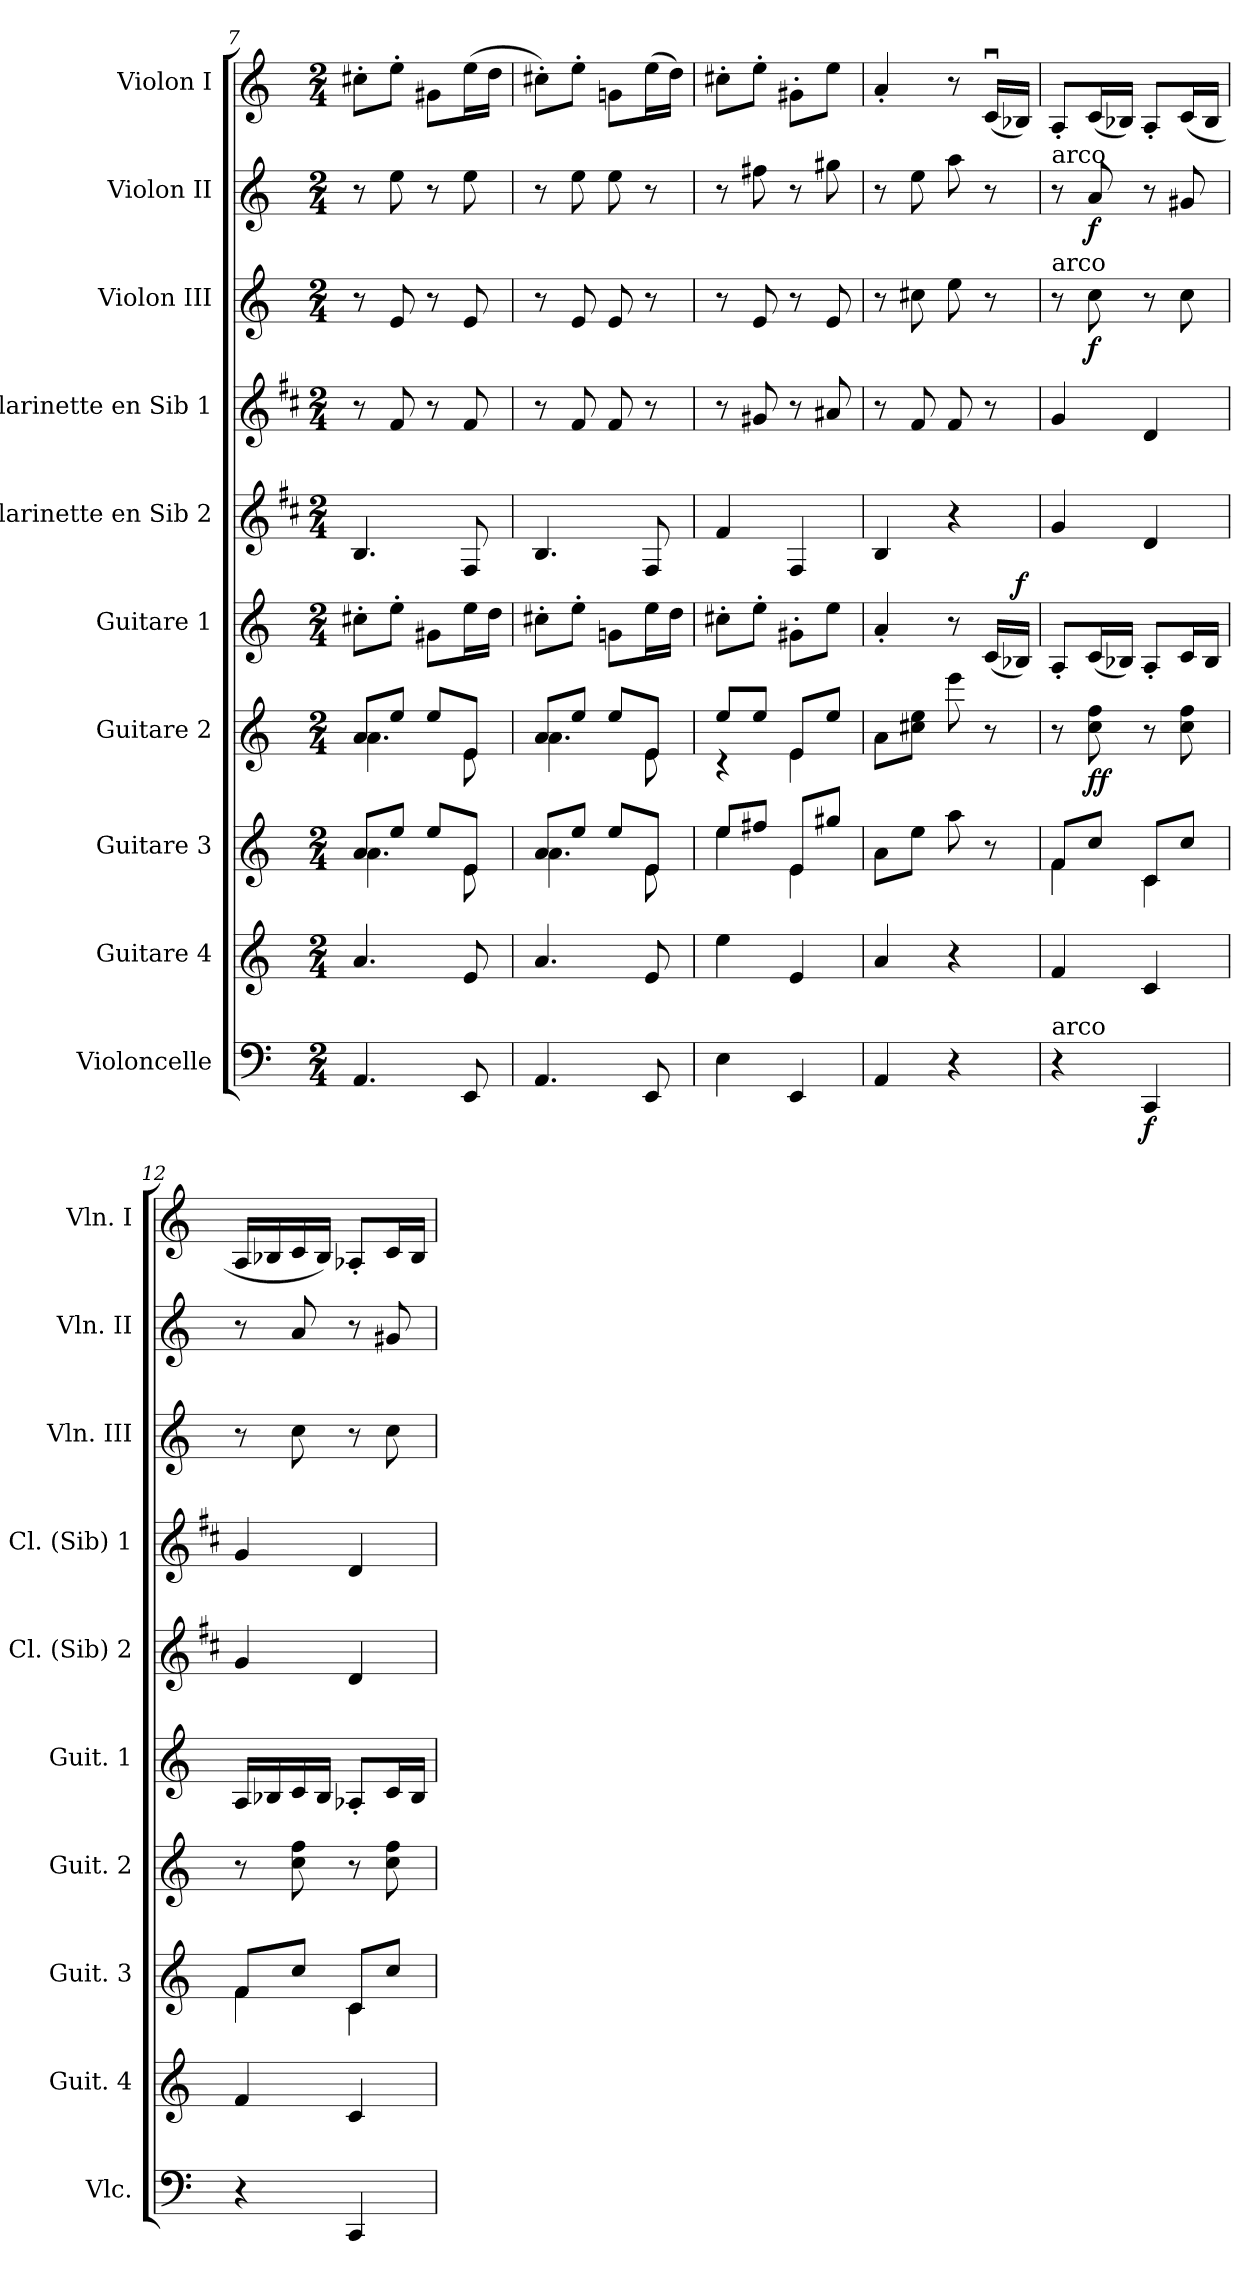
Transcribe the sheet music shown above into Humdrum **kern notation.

**kern	**dynam	**kern	**kern	**kern	**dynam	**kern	**dynam	**kern	**kern	**kern	**dynam	**kern	**dynam	**kern
*part10	*part10	*part9	*part8	*part7	*part7	*part6	*part6	*part5	*part4	*part3	*part3	*part2	*part2	*part1
*staff10	*staff10	*staff9	*staff8	*staff7	*staff7	*staff6	*staff6	*staff5	*staff4	*staff3	*staff3	*staff2	*staff2	*staff1
*I"Violoncelle	*	*I"Guitare 4	*I"Guitare 3	*I"Guitare 2	*	*I"Guitare 1	*	*I"Clarinette en Sib 2	*I"Clarinette en Sib 1	*I"Violon III	*	*I"Violon II	*	*I"Violon I
*I'Vlc.	*	*I'Guit. 4	*I'Guit. 3	*I'Guit. 2	*	*I'Guit. 1	*	*I'Cl. (Sib) 2	*I'Cl. (Sib) 1	*I'Vln. III	*	*I'Vln. II	*	*I'Vln. I
*clefF4	*	*clefG2	*clefG2	*clefG2	*	*clefG2	*	*clefG2	*clefG2	*clefG2	*	*clefG2	*	*clefG2
*	*	*ITrd7c12	*ITrd7c12	*ITrd7c12	*	*ITrd7c12	*	*ITrd1c2	*ITrd1c2	*	*	*	*	*
*k[]	*	*k[]	*k[]	*k[]	*	*k[]	*	*k[]	*k[]	*k[]	*	*k[]	*	*k[]
*C:	*	*C:	*C:	*C:	*	*C:	*	*C:	*C:	*C:	*	*C:	*	*C:
*M2/4	*	*M2/4	*M2/4	*M2/4	*	*M2/4	*	*M2/4	*M2/4	*M2/4	*	*M2/4	*	*M2/4
=7	=7	=7	=7	=7	=7	=7	=7	=7	=7	=7	=7	=7	=7	=7
*	*	*	*^	*^	*	*	*	*	*	*	*	*	*	*
4.AA/	.	4.A/	8A/L	4.A\	8A/L	4.A\	.	8c#X'>\L	.	4.A/	8r	8r	.	8r	.	8cc#X'>\L
.	.	.	8e/J	.	8e/J	.	.	8e'>\J	.	.	8e/	8e/	.	8ee\	.	8ee'>\J
.	.	.	8e/L	.	8e/L	.	.	8G#X\L	.	.	8r	8r	.	8r	.	8g#X\L
8EE/	.	8E/	8E/J	8E\	8E/J	8E\	.	16e\L	.	8E/	8e/	8e/	.	8ee\	.	(>16ee\L
.	.	.	.	.	.	.	.	16d\JJ	.	.	.	.	.	.	.	16dd\JJ
=8	=8	=8	=8	=8	=8	=8	=8	=8	=8	=8	=8	=8	=8	=8	=8	=8
4.AA/	.	4.A/	8A/L	4.A\	8A/L	4.A\	.	8c#X'>\L	.	4.A/	8r	8r	.	8r	.	8cc#X'>\L)
.	.	.	8e/J	.	8e/J	.	.	8e'>\J	.	.	8e/	8e/	.	8ee\	.	8ee'>\J
.	.	.	8e/L	.	8e/L	.	.	8Gn\L	.	.	8e/	8e/	.	8ee\	.	8gn\L
8EE/	.	8E/	8E/J	8E\	8E/J	8E\	.	16e\L	.	8E/	8r	8r	.	8r	.	(>16ee\L
.	.	.	.	.	.	.	.	16d\JJ	.	.	.	.	.	.	.	16dd\JJ)
=9	=9	=9	=9	=9	=9	=9	=9	=9	=9	=9	=9	=9	=9	=9	=9	=9
4E\	.	4e\	8e/L	4e\	8e/L	4rc	.	8c#X'>\L	.	4e/	8r	8r	.	8r	.	8cc#X'>\L
.	.	.	8f#X/J	.	8e/J	.	.	8e'>\J	.	.	8f#X/	8e/	.	8ff#X\	.	8ee'>\J
4EE/	.	4E/	8E/L	4E\	8E/L	4E\	.	8G#X'>\L	.	4E/	8r	8r	.	8r	.	8g#X'>\L
.	.	.	8g#X/J	.	8e/J	.	.	8e\J	.	.	8g#X/	8e/	.	8gg#X\	.	8ee\J
*	*	*	*v	*v	*	*	*	*	*	*	*	*	*	*	*	*
*	*	*	*	*v	*v	*	*	*	*	*	*	*	*	*	*
=10	=10	=10	=10	=10	=10	=10	=10	=10	=10	=10	=10	=10	=10	=10
4AA/	.	4A/	8A\L	8A\L	.	4A'</	.	4A/	8r	8r	.	8r	.	4a'</
.	.	.	8e\J	8c#X\ 8e\J	.	.	.	.	8e/	8cc#X\	.	8ee\	.	.
4r	.	4r	8a\	8ee\	.	8r	.	4r	8e/	8ee\	.	8aa\	.	8r
.	.	.	8r	8r	.	(<16C/LL	.	.	8r	8r	.	8r	.	(<16cu>/LL
!	!	!	!	!	!	!	!LO:DY:a	!	!	!	!	!	!	!
.	.	.	.	.	.	16BB-X/JJ)	f	.	.	.	.	.	.	16B-X/JJ)
!!LO:PB:g=z
=11	=11	=11	=11	=11	=11	=11	=11	=11	=11	=11	=11	=11	=11	=11
*	*	*	*^	*	*	*	*	*	*	*	*	*	*	*
!	!	!	!	!	!	!	!	!	!	!	!	!	!LO:TX:a:t=arco	!	!
!	!	!	!	!	!	!	!	!	!	!	!LO:TX:a:t=arco	!	!	!	!
!LO:TX:a:t=arco	!	!	!	!	!	!	!	!	!	!	!	!	!	!	!
4r	.	4F/	8F/L	4F\	8r	.	8AA'</L	.	4f/	4f/	8r	.	8r	.	8A'</L
!	!	!	!	!	!	!LO:DY:b	!	!	!	!	!	!	!	!	!
!	!	!	!	!	!	!LO:DY:n=1:b	!	!	!	!	!	!LO:DY:b	!	!LO:DY:b	!
.	.	.	8c/J	.	8c\ 8f\	f f	(<16C/L	.	.	.	8cc\	f	8a/	f	(<16c/L
.	.	.	.	.	.	.	16BB-X/JJ)	.	.	.	.	.	.	.	16B-X/JJ)
!	!LO:DY:b	!	!	!	!	!	!	!	!	!	!	!	!	!	!
4CC/	f	4C/	8C/L	4C\	8r	.	8AA'</L	.	4c/	4c/	8r	.	8r	.	8A'</L
.	.	.	8c/J	.	8c\ 8f\	.	16C/L	.	.	.	8cc\	.	8g#X/	.	(<16c/L
.	.	.	.	.	.	.	16BB-/JJ	.	.	.	.	.	.	.	16B-/JJ
=12	=12	=12	=12	=12	=12	=12	=12	=12	=12	=12	=12	=12	=12	=12	=12
4r	.	4F/	8F/L	4F\	8r	.	16AA/LL	.	4f/	4f/	8r	.	8r	.	16A/LL
.	.	.	.	.	.	.	16BB-X/	.	.	.	.	.	.	.	16B-X/
.	.	.	8c/J	.	8c\ 8f\	.	16C/	.	.	.	8cc\	.	8a/	.	16c/
.	.	.	.	.	.	.	16BB-/JJ	.	.	.	.	.	.	.	16B-/JJ)
4CC/	.	4C/	8C/L	4C\	8r	.	8AA-X'</L	.	4c/	4c/	8r	.	8r	.	8A-X'</L
.	.	.	8c/J	.	8c\ 8f\	.	16C/L	.	.	.	8cc\	.	8g#X/	.	16c/L
.	.	.	.	.	.	.	16BB-/JJ	.	.	.	.	.	.	.	16B-/JJ
*	*	*	*v	*v	*	*	*	*	*	*	*	*	*	*	*
=	=	=	=	=	=	=	=	=	=	=	=	=	=	=
*-	*-	*-	*-	*-	*-	*-	*-	*-	*-	*-	*-	*-	*-	*-
